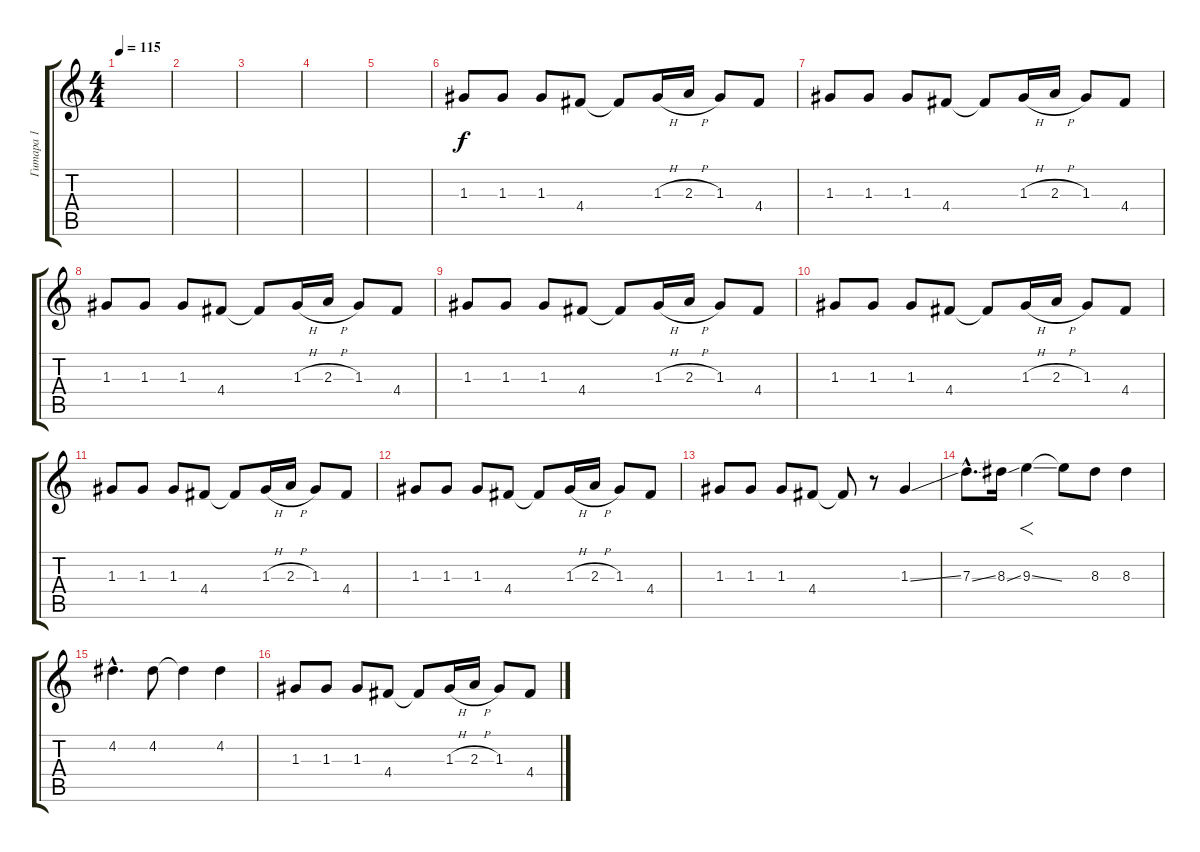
\track ("Гитара 1" "Гитара 1") {instrument distortionguitar}
\staff {score tabs}
\tuning (E4 B3 G3 D3 A2 E2) {hide}
\ts (4 4)
\tempo 115
\clef g2
\ks c
|
|
|
|
|
1.3.8 1.3.8 1.3.8 4.4.8 4.4{t}.8 1.3{h}.16 2.3{h}.16 1.3.8 4.4.8 |
1.3.8 1.3.8 1.3.8 4.4.8 4.4{t}.8 1.3{h}.16 2.3{h}.16 1.3.8 4.4.8 |
1.3.8 1.3.8 1.3.8 4.4.8 4.4{t}.8 1.3{h}.16 2.3{h}.16 1.3.8 4.4.8 |
1.3.8 1.3.8 1.3.8 4.4.8 4.4{t}.8 1.3{h}.16 2.3{h}.16 1.3.8 4.4.8 |
1.3.8 1.3.8 1.3.8 4.4.8 4.4{t}.8 1.3{h}.16 2.3{h}.16 1.3.8 4.4.8 |
1.3.8 1.3.8 1.3.8 4.4.8 4.4{t}.8 1.3{h}.16 2.3{h}.16 1.3.8 4.4.8 |
1.3.8 1.3.8 1.3.8 4.4.8 4.4{t}.8 1.3{h}.16 2.3{h}.16 1.3.8 4.4.8 |
1.3.8 1.3.8 1.3.8 4.4.8 4.4{t}.8 r.8 1.3{ss}.4 |
7.3{ss hac}.8{d} 8.3{ss}.16 9.3{ss}.4{f} 9.3{t}.8 8.3.8 8.3.4 |
4.2{hac}.4{d} 4.2.8 4.2{t}.4 4.2.4 |
1.3.8 1.3.8 1.3.8 4.4.8 4.4{t}.8 1.3{h}.16 2.3{h}.16 1.3.8 4.4.8
